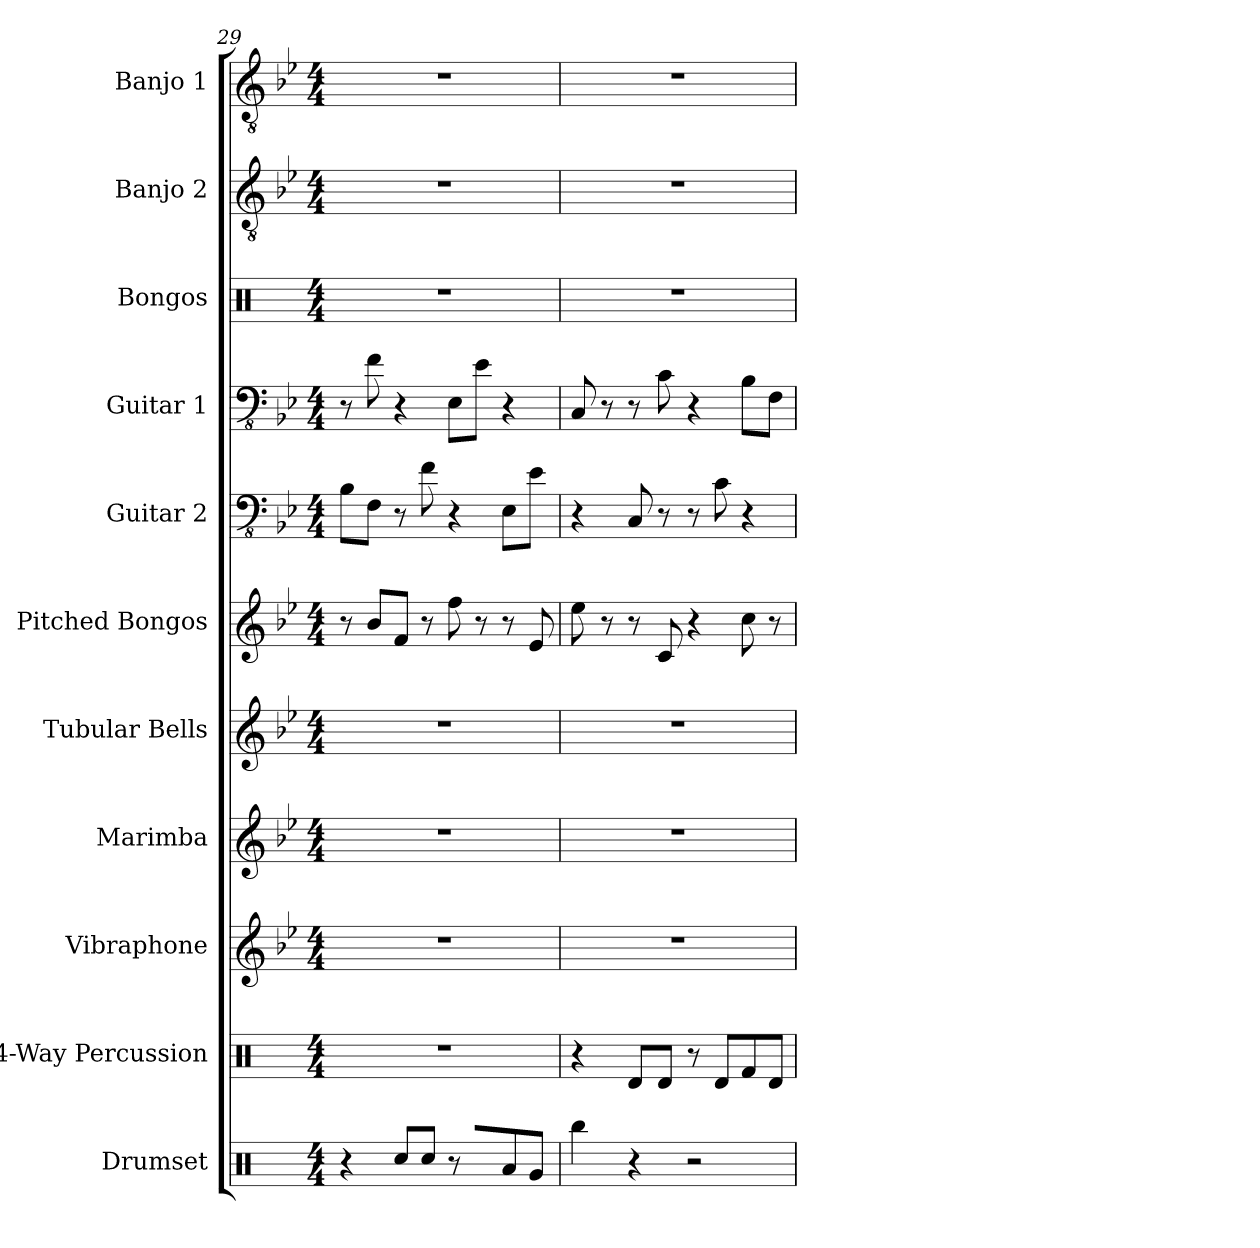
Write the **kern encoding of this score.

**kern	**kern	**kern	**kern	**kern	**kern	**kern	**kern	**kern	**kern	**kern
*part11	*part10	*part9	*part8	*part7	*part6	*part5	*part4	*part3	*part2	*part1
*staff11	*staff10	*staff9	*staff8	*staff7	*staff6	*staff5	*staff4	*staff3	*staff2	*staff1
*I"Drumset	*I"4-Way Percussion	*I"Vibraphone	*I"Marimba	*I"Tubular Bells	*I"Pitched Bongos	*I"Guitar 2	*I"Guitar 1	*I"Bongos	*I"Banjo 2	*I"Banjo 1
*I'Drs.	*I'4 Prc.	*I'Vib.	*I'Mrm.	*I'Bells	*	*	*	*	*I'Banjo	*
!!LO:LB:g=z
*clefX	*clefX	*clefG2	*clefG2	*clefG2	*clefG2	*clefFv4	*clefFv4	*clefX	*clefGv2	*clefGv2
*k[]	*k[]	*k[b-e-]	*k[b-e-]	*k[b-e-]	*k[b-e-]	*k[b-e-]	*k[b-e-]	*k[]	*k[b-e-]	*k[b-e-]
*M4/4	*M4/4	*M4/4	*M4/4	*M4/4	*M4/4	*M4/4	*M4/4	*M4/4	*M4/4	*M4/4
=29	=29	=29	=29	=29	=29	=29	=29	=29	=29	=29
4r	1r	1r	1r	1r	8r	8BB-\L	8r	1r	1r	1r
.	.	.	.	.	8b-/L	8FF\J	8F\	.	.	.
8Rcc/L	.	.	.	.	8f/J	8r	4r	.	.	.
8Rcc/J	.	.	.	.	8r	8F\	.	.	.	.
8r	.	.	.	.	8ff\	4r	8EE-\L	.	.	.
8R/L	.	.	.	.	8r	.	8E-\J	.	.	.
8Ra/	.	.	.	.	8r	8EE-\L	4r	.	.	.
8Rg/J	.	.	.	.	8e-/	8E-\J	.	.	.	.
=30	=30	=30	=30	=30	=30	=30	=30	=30	=30	=30
4Rbb\	4r	1r	1r	1r	8ee-\	4r	8CC/	1r	1r	1r
.	.	.	.	.	8r	.	8r	.	.	.
4r	8Rd/L	.	.	.	8r	8CC/	8r	.	.	.
.	8Rd/J	.	.	.	8c/	8r	8C\	.	.	.
2r	8r	.	.	.	4r	8r	4r	.	.	.
.	8Rd/L	.	.	.	.	8C\	.	.	.	.
.	8Rf/	.	.	.	8cc\	4r	8BB-\L	.	.	.
.	8Rd/J	.	.	.	8r	.	8FF\J	.	.	.
=	=	=	=	=	=	=	=	=	=	=
*-	*-	*-	*-	*-	*-	*-	*-	*-	*-	*-
